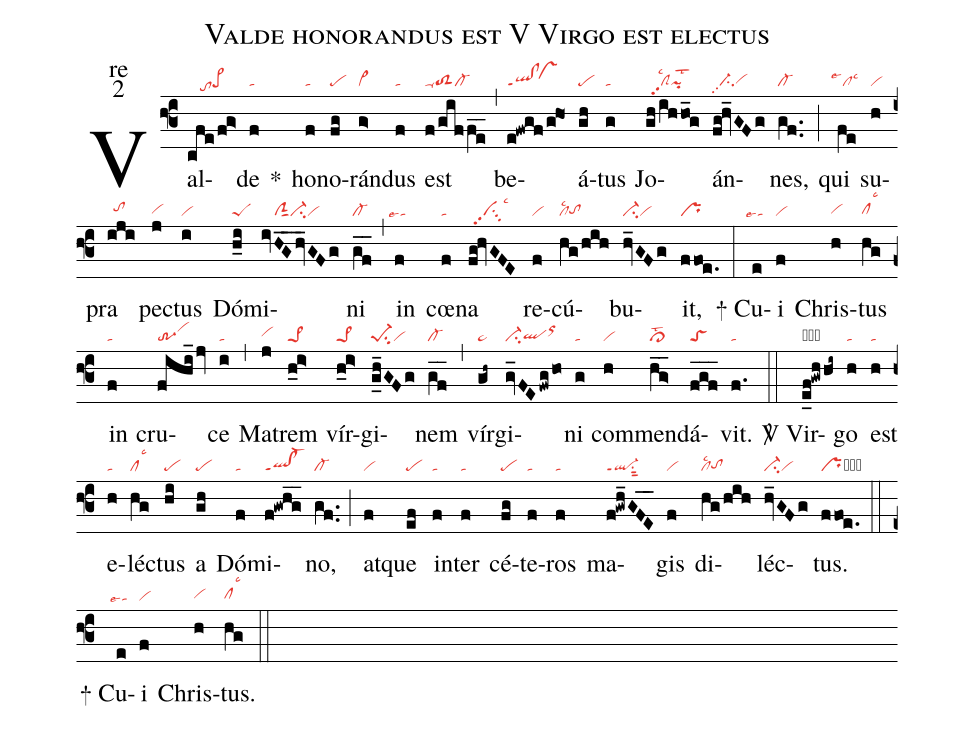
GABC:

name:Valde honorandus est V Virgo est electus;
office-part:re;
mode:2;
nabc-lines:1;
%%
(f3) Val(cfe/fg>|////tohdpe>)de(f|ta) <sp>*</sp>() ho(f|ta)no(fg|pe)rán(g>|vi>)dus(f|ta) est(f/giffe__|ta-toS2cl-) (,) be(e!fwgf/ghO1|ql!clppt1`vshi)á(gh|pe)tus(g|ta) Jo(gh/ihho_g|//clSpp2lsc2pilst2)án(fg!hv_GFg|//ci-pp2vihg)nes,(gf..|cl-) (;) qui(fe|``cllse1lsc3) su(h|vi)pra(iji|//tohh) pec(j|vihg)tus(i|vi) Dó(h_i|peS)mi(ivHG__hv_GFg|////clSsut1ci-vi)ni(gf__|cl-) (,) in(f|``talse4) cœ(f|ta)na(fg!hvGFE|//ci1pp2lsc3) re(f|vi)cú(hg/hih|cllsc2tohg)bu(hv_GFg|ci-vi)it,(ffoe.|pr) (:)

<sp>+</sp> Cu(e|``talse4)i(f|vi) Chris(h|vihg)tus(hg|clhglsc3) in(f|ta) cru(fihi_/jv|tr-3vihj)ce(i|ta) (,) Ma(j|vihh)trem(h_i>|pe>1) vír(h_i>|pe>1)gi(g_h_GFg|pe-1su2vi)nem(gf__|cl-) (,) vír(gh~|ta>)gi(gv_FE/fwg/ho|ci-qlhgorhj)ni(g|ta) com(h|vi)men(hg>__|cl>lst2)dá(fgf___|toS)vit.(f.|ta) (::)

<sp>V/</sp> Vir(e_f!gwhhi~|obqlhhppt2pehj)go(h|ta) est(h|ta) e(h|ta)léc(hg|cllsc3)tus(hi|pe) a(gh|pe) Dó(f|ta)mi(f!gwhg__|ql!cl-ppt1)no,(gf..|cl-) (;) at(f|vi)que(ef|pe) in(f|ta)ter(f|ta) cé(fg|pe)te(f|ta)ros(f|ta) ma(f!gwh_GFE__|ql-ppt1su1sut2)gis(f|vi) di(hg/hih|cllsc2tohg)léc(hv_GFg|ci-vi)tus.(ffoe.|prcb) (::)

<sp>+</sp> Cu(e|``talse4)i(f|vi) Chris(h|vihg)tus.(hg|clhglsc3) (::)
